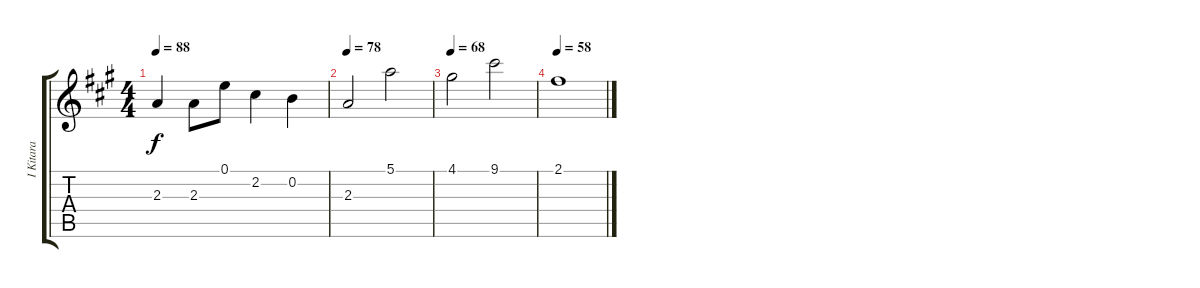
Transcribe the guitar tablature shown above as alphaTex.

\track ("I Kitara" "I Kitara") {instrument overdrivenguitar}
\staff {score tabs}
\tuning (E4 B3 G3 D3 A2 E2) {hide}
\ts (4 4)
\tempo 88
\clef g2
\ks f#minor
2.3.4{dy f} 2.3.8 0.1.8 2.2.4 0.2.4 |
\tempo 78
2.3.2 5.1.2 |
\tempo 68
4.1.2 9.1.2 |
\tempo 58
2.1.1
